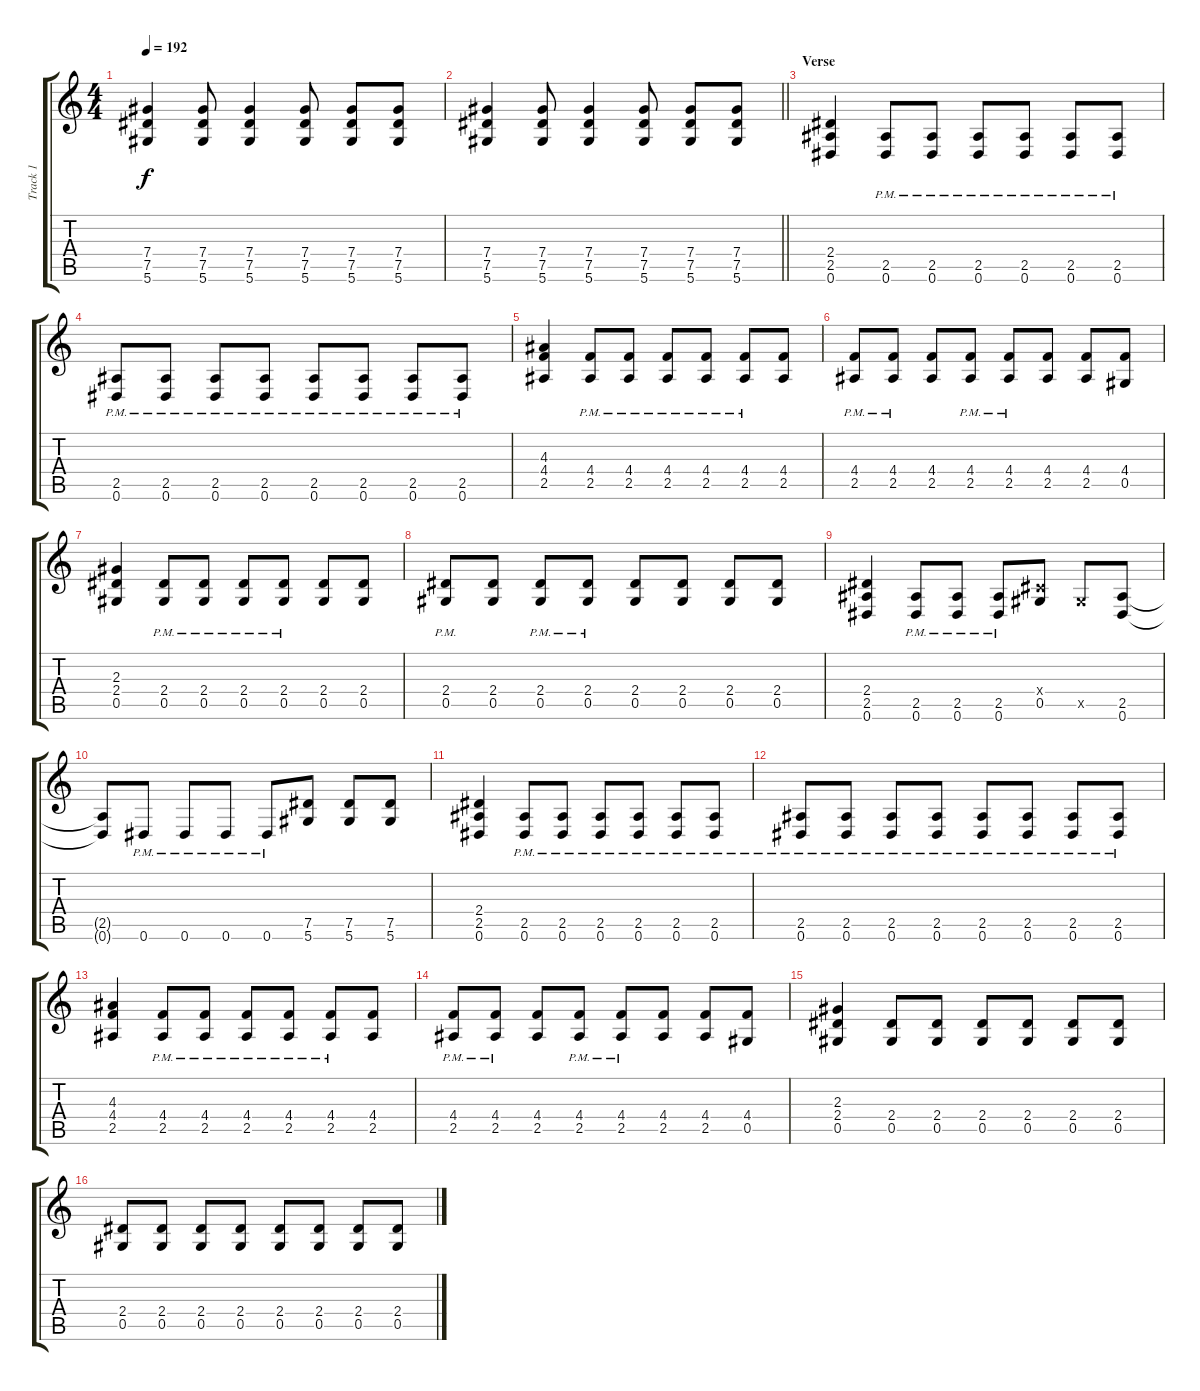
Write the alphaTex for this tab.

\track ("Track 1" "Track 1") {instrument distortionguitar}
\staff {score tabs}
\tuning (Eb4 Bb3 Gb3 Db3 Ab2 Eb2) {hide}
\ts (4 4)
\tempo 192
\clef g2
\ks c
(7.4 7.5 5.6).4{dy f} (7.4 7.5 5.6).8 (7.4 7.5 5.6).4 (7.4 7.5 5.6).8 (7.4 7.5 5.6).8 (7.4 7.5 5.6).8 |
\barLineRight lightlight
(7.4 7.5 5.6).4 (7.4 7.5 5.6).8 (7.4 7.5 5.6).4 (7.4 7.5 5.6).8 (7.4 7.5 5.6).8 (7.4 7.5 5.6).8 |
\section ("" "Verse")
(2.4 2.5 0.6).4 (2.5{pm} 0.6{pm}).8 (2.5{pm} 0.6{pm}).8 (2.5{pm} 0.6{pm}).8 (2.5{pm} 0.6{pm}).8 (2.5{pm} 0.6{pm}).8 (2.5{pm} 0.6{pm}).8 |
(2.5{pm} 0.6{pm}).8 (2.5{pm} 0.6{pm}).8 (2.5{pm} 0.6{pm}).8 (2.5{pm} 0.6{pm}).8 (2.5{pm} 0.6{pm}).8 (2.5{pm} 0.6{pm}).8 (2.5{pm} 0.6{pm}).8 (2.5{pm} 0.6{pm}).8 |
(4.3 4.4 2.5).4 (4.4{pm} 2.5{pm}).8 (4.4{pm} 2.5{pm}).8 (4.4{pm} 2.5{pm}).8 (4.4{pm} 2.5{pm}).8 (4.4{pm} 2.5{pm}).8 (4.4 2.5).8 |
(4.4{pm} 2.5{pm}).8 (4.4{pm} 2.5{pm}).8 (4.4 2.5).8 (4.4{pm} 2.5{pm}).8 (4.4{pm} 2.5{pm}).8 (4.4 2.5).8 (4.4 2.5).8 (4.4 0.5).8 |
(2.3 2.4 0.5).4 (2.4{pm} 0.5{pm}).8 (2.4{pm} 0.5{pm}).8 (2.4{pm} 0.5{pm}).8 (2.4{pm} 0.5{pm}).8 (2.4 0.5).8 (2.4 0.5).8 |
(2.4{pm} 0.5{pm}).8 (2.4 0.5).8 (2.4{pm} 0.5{pm}).8 (2.4{pm} 0.5{pm}).8 (2.4 0.5).8 (2.4 0.5).8 (2.4 0.5).8 (2.4 0.5).8 |
(2.4 2.5 0.6).4 (2.5{pm} 0.6{pm}).8 (2.5{pm} 0.6{pm}).8 (2.5{pm} 0.6{pm}).8 (0.4{x} 0.5).8 0.5{x}.8 (2.5 0.6).8 |
(2.5{t} 0.6{t}).8 0.6{pm}.8 0.6{pm}.8 0.6{pm}.8 0.6{pm}.8 (7.5 5.6).8 (7.5 5.6).8 (7.5 5.6).8 |
(2.4 2.5 0.6).4 (2.5{pm} 0.6{pm}).8 (2.5{pm} 0.6{pm}).8 (2.5{pm} 0.6{pm}).8 (2.5{pm} 0.6{pm}).8 (2.5{pm} 0.6{pm}).8 (2.5{pm} 0.6{pm}).8 |
(2.5{pm} 0.6{pm}).8 (2.5{pm} 0.6{pm}).8 (2.5{pm} 0.6{pm}).8 (2.5{pm} 0.6{pm}).8 (2.5{pm} 0.6{pm}).8 (2.5{pm} 0.6{pm}).8 (2.5{pm} 0.6{pm}).8 (2.5{pm} 0.6{pm}).8 |
(4.3 4.4 2.5).4 (4.4{pm} 2.5{pm}).8 (4.4{pm} 2.5{pm}).8 (4.4{pm} 2.5{pm}).8 (4.4{pm} 2.5{pm}).8 (4.4{pm} 2.5{pm}).8 (4.4 2.5).8 |
(4.4{pm} 2.5{pm}).8 (4.4{pm} 2.5{pm}).8 (4.4 2.5).8 (4.4{pm} 2.5{pm}).8 (4.4{pm} 2.5{pm}).8 (4.4 2.5).8 (4.4 2.5).8 (4.4 0.5).8 |
(2.3 2.4 0.5).4 (2.4 0.5).8 (2.4 0.5).8 (2.4 0.5).8 (2.4 0.5).8 (2.4 0.5).8 (2.4 0.5).8 |
(2.4 0.5).8 (2.4 0.5).8 (2.4 0.5).8 (2.4 0.5).8 (2.4 0.5).8 (2.4 0.5).8 (2.4 0.5).8 (2.4 0.5).8
